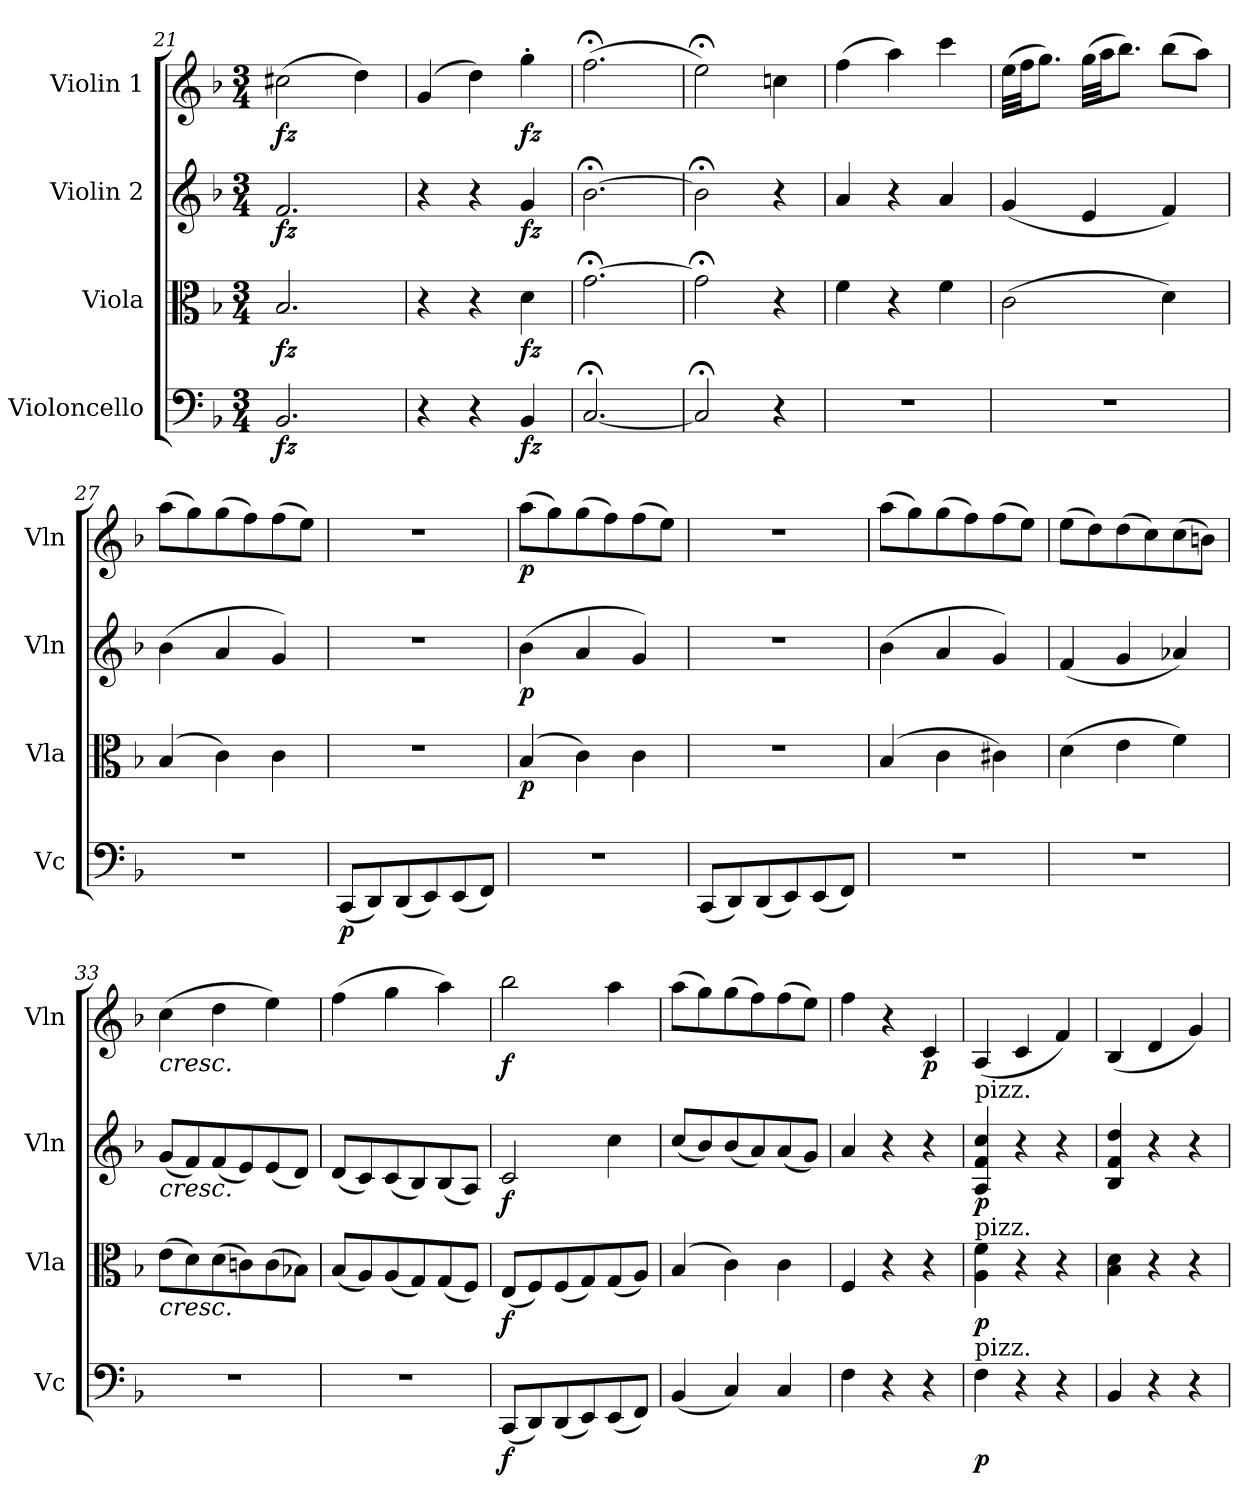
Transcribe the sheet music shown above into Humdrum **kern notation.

**kern	**dynam	**kern	**dynam	**kern	**dynam	**kern	**dynam
*part4	*part4	*part3	*part3	*part2	*part2	*part1	*part1
*staff4	*staff4	*staff3	*staff3	*staff2	*staff2	*staff1	*staff1
*I"Violoncello	*	*I"Viola	*	*I"Violin 2	*	*I"Violin 1	*
*I'Vc	*	*I'Vla	*	*I'Vln	*	*I'Vln	*
*clefF4	*	*clefC3	*	*clefG2	*	*clefG2	*
*k[b-]	*	*k[b-]	*	*k[b-]	*	*k[b-]	*
*M3/4	*	*M3/4	*	*M3/4	*	*M3/4	*
=21	=21	=21	=21	=21	=21	=21	=21
!	!LO:DY:b	!	!LO:DY:b	!	!LO:DY:b	!	!LO:DY:b
2.BB-/	fz	2.B-/	fz	2.f/	fz	(2cc#X\	fz
.	.	.	.	.	.	4dd\)	.
!!LO:PB:g=z
=22	=22	=22	=22	=22	=22	=22	=22
4r	.	4r	.	4r	.	(4g/	.
4r	.	4r	.	4r	.	4dd\)	.
!	!LO:DY:b	!	!LO:DY:b	!	!LO:DY:b	!	!LO:DY:b
4BB-/	fz	4d\	fz	4g/	fz	4gg'\	fz
=23	=23	=23	=23	=23	=23	=23	=23
[2.C;</	.	[2.g;<\	.	[2.b-;<\	.	(2.ff;<\	.
=24	=24	=24	=24	=24	=24	=24	=24
2C;</]	.	2g;<\]	.	2b-;<\]	.	2ee;<\)	.
4r	.	4r	.	4r	.	4ccn\	.
=25	=25	=25	=25	=25	=25	=25	=25
2.r	.	4f\	.	4a/	.	(4ff\	.
.	.	4r	.	4r	.	4aa\)	.
.	.	4f\	.	4a/	.	4ccc\	.
=26	=26	=26	=26	=26	=26	=26	=26
2.r	.	(2c\	.	(4g/	.	(32ee\LLL	.
.	.	.	.	.	.	32ff\JJ	.
.	.	.	.	.	.	8.gg\J)	.
.	.	.	.	4e/	.	(32gg\LLL	.
.	.	.	.	.	.	32aa\JJ	.
.	.	.	.	.	.	8.bb-\J)	.
.	.	4d\)	.	4f/)	.	(8bb-\L	.
.	.	.	.	.	.	8aa\J)	.
=27	=27	=27	=27	=27	=27	=27	=27
2.r	.	(4B-/	.	(4b-\	.	(8aa\L	.
.	.	.	.	.	.	8gg\)	.
.	.	4c\)	.	4a/	.	(8gg\	.
.	.	.	.	.	.	8ff\)	.
.	.	4c\	.	4g/)	.	(8ff\	.
.	.	.	.	.	.	8ee\J)	.
=28	=28	=28	=28	=28	=28	=28	=28
!	!LO:DY:b	!	!	!	!	!	!
(8CC/L	p	2.r	.	2.r	.	2.r	.
8DD/)	.	.	.	.	.	.	.
(8DD/	.	.	.	.	.	.	.
8EE/)	.	.	.	.	.	.	.
(8EE/	.	.	.	.	.	.	.
8FF/J)	.	.	.	.	.	.	.
!!LO:PB:g=z
=29	=29	=29	=29	=29	=29	=29	=29
!	!	!	!LO:DY:b	!	!LO:DY:b	!	!LO:DY:b
2.r	.	(4B-/	p	(4b-\	p	(8aa\L	p
.	.	.	.	.	.	8gg\)	.
.	.	4c\)	.	4a/	.	(8gg\	.
.	.	.	.	.	.	8ff\)	.
.	.	4c\	.	4g/)	.	(8ff\	.
.	.	.	.	.	.	8ee\J)	.
=30	=30	=30	=30	=30	=30	=30	=30
(8CC/L	.	2.r	.	2.r	.	2.r	.
8DD/)	.	.	.	.	.	.	.
(8DD/	.	.	.	.	.	.	.
8EE/)	.	.	.	.	.	.	.
(8EE/	.	.	.	.	.	.	.
8FF/J)	.	.	.	.	.	.	.
=31	=31	=31	=31	=31	=31	=31	=31
2.r	.	(4B-/	.	(4b-\	.	(8aa\L	.
.	.	.	.	.	.	8gg\)	.
.	.	4c\	.	4a/	.	(8gg\	.
.	.	.	.	.	.	8ff\)	.
.	.	4c#X\)	.	4g/)	.	(8ff\	.
.	.	.	.	.	.	8ee\J)	.
=32	=32	=32	=32	=32	=32	=32	=32
2.r	.	(4d\	.	(4f/	.	(8ee\L	.
.	.	.	.	.	.	8dd\)	.
.	.	4e\	.	4g/	.	(8dd\	.
.	.	.	.	.	.	8cc\)	.
.	.	4f\)	.	4a-X/)	.	(8cc\	.
.	.	.	.	.	.	8bn\J)	.
=33	=33	=33	=33	=33	=33	=33	=33
!	!	!	!	!	!	!LO:TX:b:i:t=cresc.	!
!	!	!	!	!LO:TX:b:i:t=cresc.	!	!	!
!	!	!LO:TX:b:i:t=cresc.	!	!	!	!	!
2.r	.	(8e\L	.	(8g/L	.	(4cc\	.
.	.	8d\)	.	8f/)	.	.	.
.	.	(8d\	.	(8f/	.	4dd\	.
.	.	8cn\)	.	8e/)	.	.	.
.	.	(8c\	.	(8e/	.	4ee\)	.
.	.	8B-X\J)	.	8d/J)	.	.	.
=34	=34	=34	=34	=34	=34	=34	=34
2.r	.	(8B-/L	.	(8d/L	.	(4ff\	.
.	.	8A/)	.	8c/)	.	.	.
.	.	(8A/	.	(8c/	.	4gg\	.
.	.	8G/)	.	8B-/)	.	.	.
.	.	(8G/	.	(8B-/	.	4aa\)	.
.	.	8F/J)	.	8A/J)	.	.	.
!!LO:LB:g=z
=35	=35	=35	=35	=35	=35	=35	=35
!	!LO:DY:b	!	!LO:DY:b	!	!LO:DY:b	!	!LO:DY:b
(8CC/L	f	(8E/L	f	2c/	f	2bb-\	f
8DD/)	.	8F/)	.	.	.	.	.
(8DD/	.	(8F/	.	.	.	.	.
8EE/)	.	8G/)	.	.	.	.	.
(8EE/	.	(8G/	.	4cc\	.	4aa\	.
8FF/J)	.	8A/J)	.	.	.	.	.
=36	=36	=36	=36	=36	=36	=36	=36
(4BB-/	.	(4B-/	.	(8cc/L	.	(8aa\L	.
.	.	.	.	8b-/)	.	8gg\)	.
4C/)	.	4c\)	.	(8b-/	.	(8gg\	.
.	.	.	.	8a/)	.	8ff\)	.
4C/	.	4c\	.	(8a/	.	(8ff\	.
.	.	.	.	8g/J)	.	8ee\J)	.
=37	=37	=37	=37	=37	=37	=37	=37
4F\	.	4F/	.	4a/	.	4ff\	.
4r	.	4r	.	4r	.	4r	.
!	!	!	!	!	!	!	!LO:DY:b
4r	.	4r	.	4r	.	4c/	p
=38	=38	=38	=38	=38	=38	=38	=38
!	!	!	!	!LO:TX:a:t=pizz.	!	!	!
!	!	!LO:TX:a:t=pizz.	!	!	!	!	!
!LO:TX:a:t=pizz.	!	!	!	!	!	!	!
!	!LO:DY:b	!	!LO:DY:b	!	!LO:DY:b	!	!
4F\	p	4A\ 4f\	p	4A/ 4f/ 4cc/	p	(4A/	.
4r	.	4r	.	4r	.	4c/	.
4r	.	4r	.	4r	.	4f/)	.
=39	=39	=39	=39	=39	=39	=39	=39
4BB-/	.	4B-\ 4d\	.	4B-/ 4f/ 4dd/	.	(4B-/	.
4r	.	4r	.	4r	.	4d/	.
4r	.	4r	.	4r	.	4g/)	.
=	=	=	=	=	=	=	=
*-	*-	*-	*-	*-	*-	*-	*-
